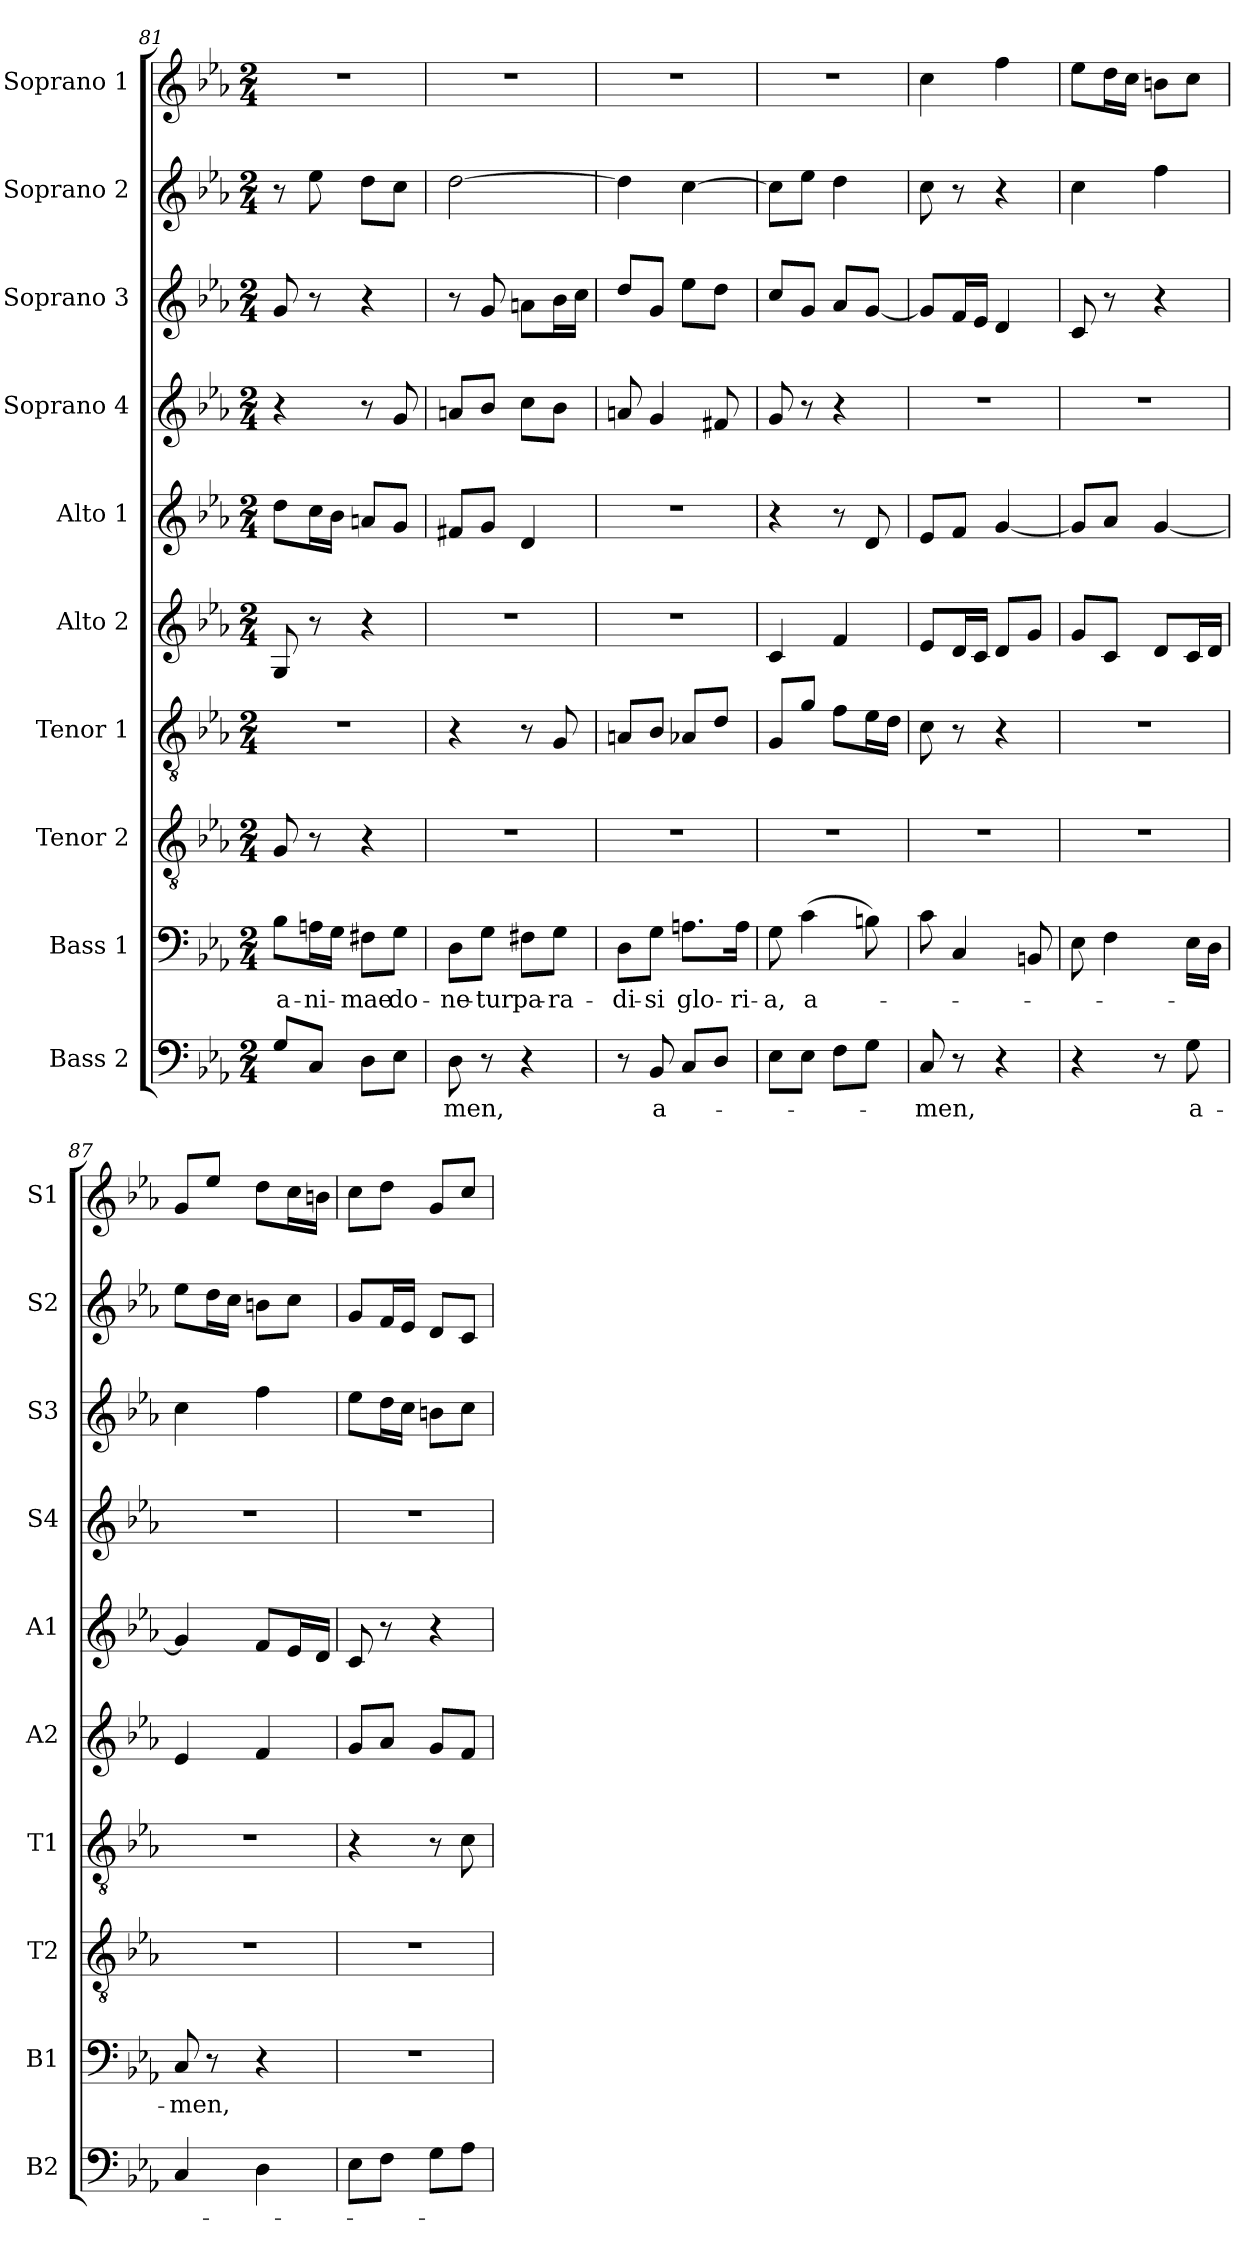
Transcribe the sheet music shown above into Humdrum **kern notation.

**kern	**text	**kern	**text	**kern	**kern	**kern	**kern	**kern	**kern	**kern	**kern
*part10	*part10	*part9	*part9	*part8	*part7	*part6	*part5	*part4	*part3	*part2	*part1
*staff10	*staff10	*staff9	*staff9	*staff8	*staff7	*staff6	*staff5	*staff4	*staff3	*staff2	*staff1
*I"Bass 2	*	*I"Bass 1	*	*I"Tenor 2	*I"Tenor 1	*I"Alto 2	*I"Alto 1	*I"Soprano 4	*I"Soprano 3	*I"Soprano 2	*I"Soprano 1
*I'B2	*	*I'B1	*	*I'T2	*I'T1	*I'A2	*I'A1	*I'S4	*I'S3	*I'S2	*I'S1
*clefF4	*	*clefF4	*	*clefGv2	*clefGv2	*clefG2	*clefG2	*clefG2	*clefG2	*clefG2	*clefG2
*k[b-e-a-]	*	*k[b-e-a-]	*	*k[b-e-a-]	*k[b-e-a-]	*k[b-e-a-]	*k[b-e-a-]	*k[b-e-a-]	*k[b-e-a-]	*k[b-e-a-]	*k[b-e-a-]
*E-:	*	*E-:	*	*E-:	*E-:	*E-:	*E-:	*E-:	*E-:	*E-:	*E-:
*M2/4	*	*M2/4	*	*M2/4	*M2/4	*M2/4	*M2/4	*M2/4	*M2/4	*M2/4	*M2/4
=81	=81	=81	=81	=81	=81	=81	=81	=81	=81	=81	=81
8G/L	.	8B-\L	a-	8G/	2r	8G/	8dd\L	4r	8g/	8r	2r
8C/J	.	16An\L	-ni-	8r	.	8r	16cc\L	.	8r	8ee-\	.
.	.	16G\JJ	.	.	.	.	16b-\JJ	.	.	.	.
8D\L	.	8F#X\L	-mae	4r	.	4r	8an/L	8r	4r	8dd\L	.
8E-\J	.	8G\J	do-	.	.	.	8g/J	8g/	.	8cc\J	.
!!LO:PB:g=z
=82	=82	=82	=82	=82	=82	=82	=82	=82	=82	=82	=82
8D\	-men,	8D\L	-ne-	2r	4r	2r	8f#X/L	8an/L	8r	[2dd\	2r
8r	.	8G\J	-tur	.	.	.	8g/J	8b-/J	8g/	.	.
4r	.	8F#X\L	pa-	.	8r	.	4d/	8cc\L	8an\L	.	.
.	.	8G\J	-ra-	.	8G/	.	.	8b-\J	16b-\L	.	.
.	.	.	.	.	.	.	.	.	16cc\JJ	.	.
=83	=83	=83	=83	=83	=83	=83	=83	=83	=83	=83	=83
8r	.	8D\L	-di-	2r	8An/L	2r	2r	8an/	8dd/L	4dd\]	2r
8BB-/	a-	8G\J	-si	.	8B-/J	.	.	4g/	8g/J	.	.
8C/L	.	8.An\L	glo-	.	8A-X/L	.	.	.	8ee-\L	[4cc\	.
8D/J	.	.	.	.	8d/J	.	.	8f#X/	8dd\J	.	.
.	.	16A\Jk	-ri-	.	.	.	.	.	.	.	.
=84	=84	=84	=84	=84	=84	=84	=84	=84	=84	=84	=84
8E-\L	.	8G\	-a,	2r	8G/L	4c/	4r	8g/	8cc/L	8cc\L]	2r
8E-\J	.	(4c\	a-	.	8g/J	.	.	8r	8g/J	8ee-\J	.
8F\L	.	.	.	.	8f\L	4f/	8r	4r	8a-/L	4dd\	.
8G\J	.	8Bn\)	.	.	16e-\L	.	8d/	.	[8g/J	.	.
.	.	.	.	.	16d\JJ	.	.	.	.	.	.
=85	=85	=85	=85	=85	=85	=85	=85	=85	=85	=85	=85
8C/	-men,	8c\	.	2r	8c\	8e-/L	8e-/L	2r	8g/L]	8cc\	4cc\
8r	.	4C/	.	.	8r	16d/L	8f/J	.	16f/L	8r	.
.	.	.	.	.	.	16c/JJ	.	.	16e-/JJ	.	.
4r	.	.	.	.	4r	8d/L	[4g/	.	4d/	4r	4ff\
.	.	8BBn/	.	.	.	8g/J	.	.	.	.	.
=86	=86	=86	=86	=86	=86	=86	=86	=86	=86	=86	=86
4r	.	8E-\	.	2r	2r	8g/L	8g/L]	2r	8c/	4cc\	8ee-\L
.	.	4F\	.	.	.	8c/J	8a-/J	.	8r	.	16dd\L
.	.	.	.	.	.	.	.	.	.	.	16cc\JJ
8r	.	.	.	.	.	8d/L	[4g/	.	4r	4ff\	8bn\L
8G\	a-	16E-\LL	.	.	.	16c/L	.	.	.	.	8cc\J
.	.	16D\JJ	.	.	.	16d/JJ	.	.	.	.	.
!!LO:PB:g=z
=87	=87	=87	=87	=87	=87	=87	=87	=87	=87	=87	=87
4C/	.	8C/	-men,	2r	2r	4e-/	4g/]	2r	4cc\	8ee-\L	8g/L
.	.	8r	.	.	.	.	.	.	.	16dd\L	8ee-/J
.	.	.	.	.	.	.	.	.	.	16cc\JJ	.
4D\	.	4r	.	.	.	4f/	8f/L	.	4ff\	8bn\L	8dd\L
.	.	.	.	.	.	.	16e-/L	.	.	8cc\J	16cc\L
.	.	.	.	.	.	.	16d/JJ	.	.	.	16bn\JJ
=88	=88	=88	=88	=88	=88	=88	=88	=88	=88	=88	=88
8E-\L	.	2r	.	2r	4r	8g/L	8c/	2r	8ee-\L	8g/L	8cc\L
8F\J	.	.	.	.	.	8a-/J	8r	.	16dd\L	16f/L	8dd\J
.	.	.	.	.	.	.	.	.	16cc\JJ	16e-/JJ	.
8G\L	.	.	.	.	8r	8g/L	4r	.	8bn\L	8d/L	8g/L
8A-\J	.	.	.	.	8c\	8f/J	.	.	8cc\J	8c/J	8cc/J
=	=	=	=	=	=	=	=	=	=	=	=
*-	*-	*-	*-	*-	*-	*-	*-	*-	*-	*-	*-
